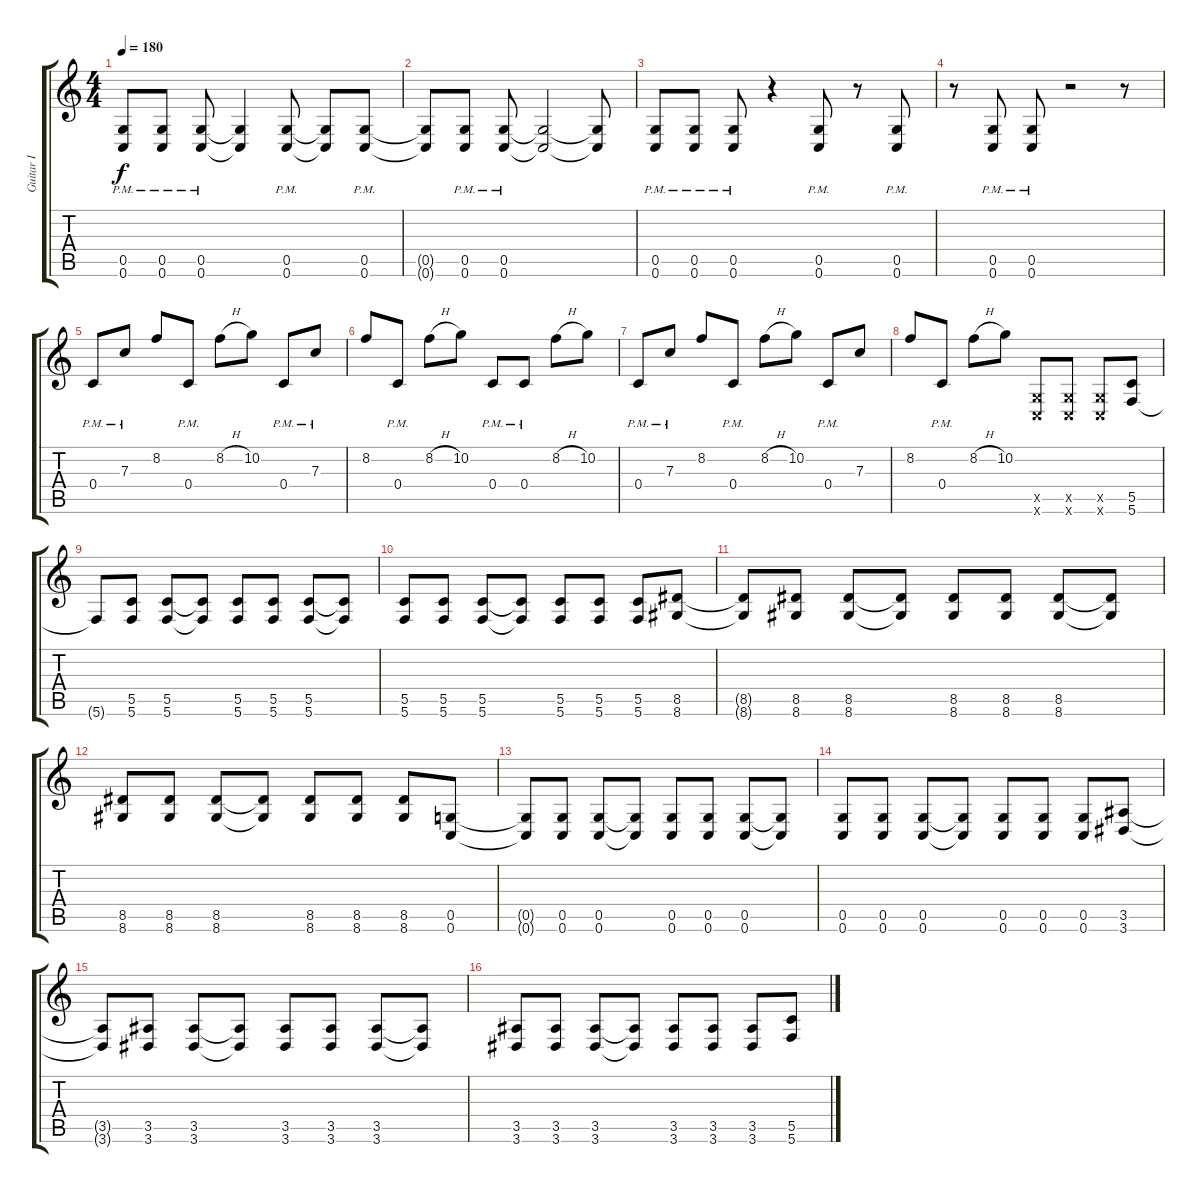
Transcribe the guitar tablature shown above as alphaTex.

\track ("Guitar I" "Guitar I") {instrument overdrivenguitar}
\staff {score tabs}
\tuning (D4 A3 F3 C3 G2 C2) {hide}
\ts (4 4)
\tempo 180
\clef g2
\ks c
(0.5 0.6{pm}).8{dy f} (0.5 0.6{pm}).8 (0.5 0.6{pm}).8 (0.5{t} 0.6{t}).4 (0.5 0.6{pm}).8 (0.5{t} 0.6{t}).8 (0.5 0.6{pm}).8 |
(0.5{t} 0.6{t}).8 (0.5 0.6{pm}).8 (0.5 0.6{pm}).8 (0.5{t} 0.6{t}).2 (0.5{t} 0.6{t}).8 |
(0.5 0.6{pm}).8 (0.5 0.6{pm}).8 (0.5 0.6{pm}).8 r.4 (0.5 0.6{pm}).8 r.8 (0.5 0.6{pm}).8 |
r.8 (0.5 0.6{pm}).8 (0.5 0.6{pm}).8 r.2 r.8 |
0.4{pm}.8 7.3{pm}.8 8.2.8 0.4{pm}.8 8.2{h}.8 10.2.8 0.4{pm}.8 7.3{pm}.8 |
8.2.8 0.4{pm}.8 8.2{h}.8 10.2.8 0.4{pm}.8 0.4{pm}.8 8.2{h}.8 10.2.8 |
0.4{pm}.8 7.3{pm}.8 8.2.8 0.4{pm}.8 8.2{h}.8 10.2.8 0.4{pm}.8 7.3.8 |
8.2.8 0.4{pm}.8 8.2{h}.8 10.2.8 (0.5{x} 0.6{x}).8 (0.5{x} 0.6{x}).8 (0.5{x} 0.6{x}).8 (5.5 5.6).8 |
5.6{t}.8 (5.5 5.6).8 (5.5 5.6).8 (5.5{t} 5.6{t}).8 (5.5 5.6).8 (5.5 5.6).8 (5.5 5.6).8 (5.5{t} 5.6{t}).8 |
(5.5 5.6).8 (5.5 5.6).8 (5.5 5.6).8 (5.5{t} 5.6{t}).8 (5.5 5.6).8 (5.5 5.6).8 (5.5 5.6).8 (8.5 8.6).8 |
(8.5{t} 8.6{t}).8 (8.5 8.6).8 (8.5 8.6).8 (8.5{t} 8.6{t}).8 (8.5 8.6).8 (8.5 8.6).8 (8.5 8.6).8 (8.5{t} 8.6{t}).8 |
(8.5 8.6).8 (8.5 8.6).8 (8.5 8.6).8 (8.5{t} 8.6{t}).8 (8.5 8.6).8 (8.5 8.6).8 (8.5 8.6).8 (0.5 0.6).8 |
(0.5{t} 0.6{t}).8 (0.5 0.6).8 (0.5 0.6).8 (0.5{t} 0.6{t}).8 (0.5 0.6).8 (0.5 0.6).8 (0.5 0.6).8 (0.5{t} 0.6{t}).8 |
(0.5 0.6).8 (0.5 0.6).8 (0.5 0.6).8 (0.5{t} 0.6{t}).8 (0.5 0.6).8 (0.5 0.6).8 (0.5 0.6).8 (3.5 3.6).8 |
(3.5{t} 3.6{t}).8 (3.5 3.6).8 (3.5 3.6).8 (3.5{t} 3.6{t}).8 (3.5 3.6).8 (3.5 3.6).8 (3.5 3.6).8 (3.5{t} 3.6{t}).8 |
(3.5 3.6).8 (3.5 3.6).8 (3.5 3.6).8 (3.5{t} 3.6{t}).8 (3.5 3.6).8 (3.5 3.6).8 (3.5 3.6).8 (5.5 5.6).8
